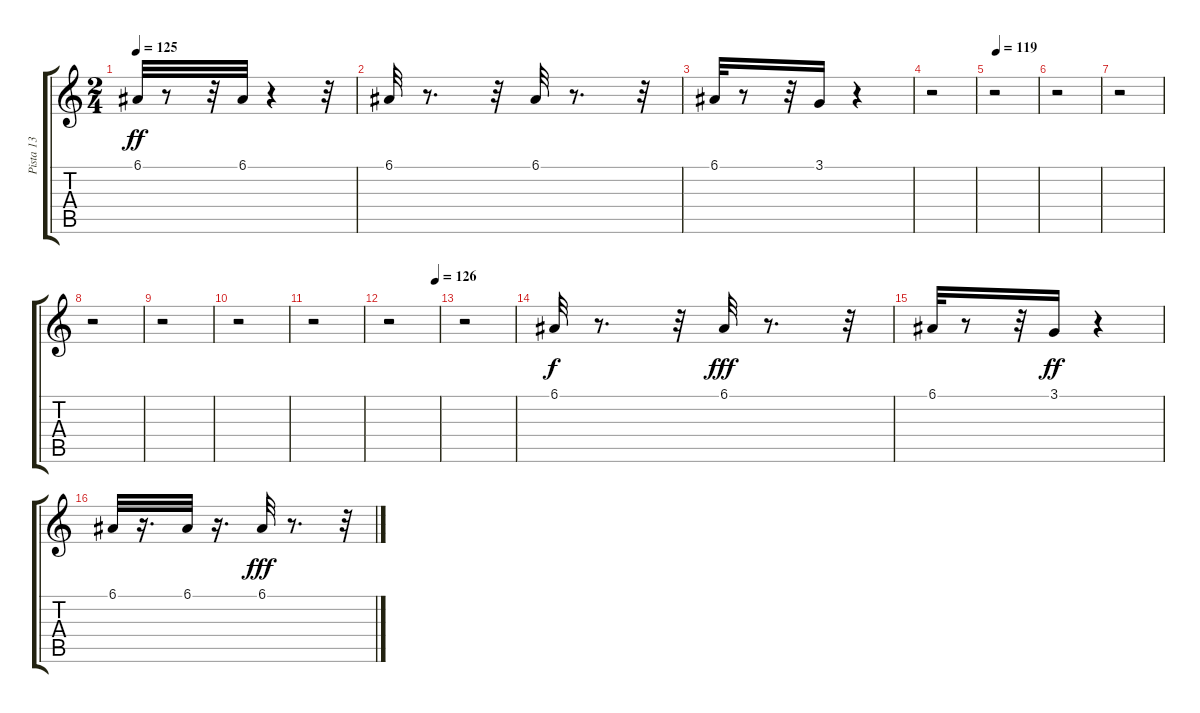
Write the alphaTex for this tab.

\track ("Pista 13" "Pista 13") {instrument lead8bassandlead}
\staff {score tabs}
\tuning (E4 B3 G3 D3 A2 E2) {hide}
\ts (2 4)
\tempo 125
\clef g2
\ks c
6.1.32{dy ff} r.8 r.32 6.1.32 r.4 r.32 |
6.1.32 r.8{d} r.32 6.1.32 r.8{d} r.32 |
6.1.32 r.8 r.32 3.1.16 r.4 |
r.2 |
\tempo (119 0.0625)
r.2 |
r.2 |
r.2 |
r.2 |
r.2 |
r.2 |
r.2 |
\tempo (126 0.9375)
r.2 |
r.2 |
6.1.32{dy f} r.8{d} r.32 6.1.32{dy fff} r.8{d} r.32 |
6.1.32 r.8 r.32 3.1.16{dy ff} r.4 |
6.1.32 r.16{d} 6.1.32 r.16{d} 6.1.32{dy fff} r.8{d} r.32
